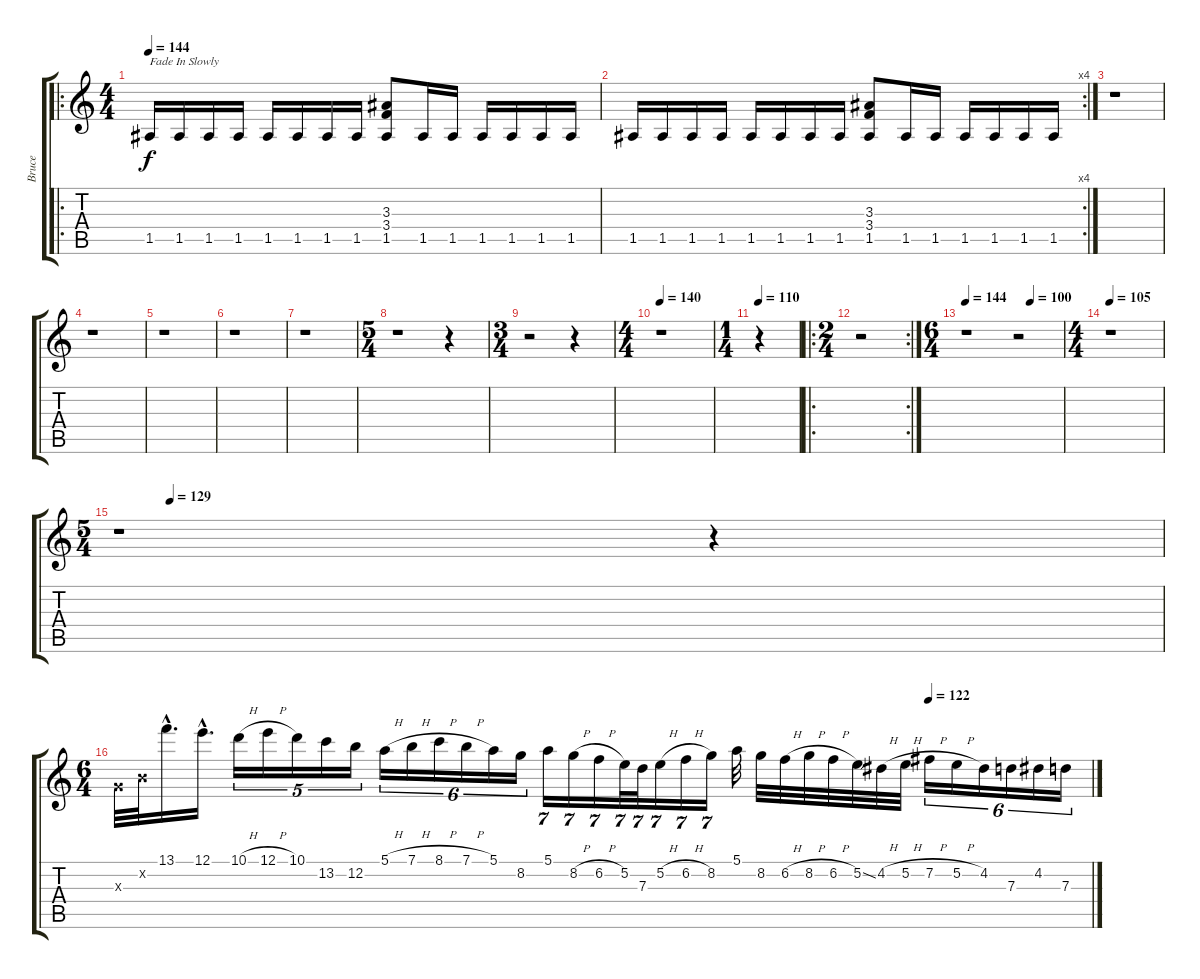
\track ("Bruce" "Bruce") {instrument distortionguitar}
\staff {score tabs}
\tuning (E4 B3 G3 D3 A2 E2) {hide}
\ro
\ts (4 4)
\tempo 144
\clef g2
\ks c
1.5.16{txt "Fade In Slowly" dy f instrument distortionguitar} 1.5.16 1.5.16 1.5.16 1.5.16 1.5.16 1.5.16 1.5.16 (3.3 3.4 1.5).8 1.5.16 1.5.16 1.5.16 1.5.16 1.5.16 1.5.16 |
\rc 4
1.5.16 1.5.16 1.5.16 1.5.16 1.5.16 1.5.16 1.5.16 1.5.16 (3.3 3.4 1.5).8 1.5.16 1.5.16 1.5.16 1.5.16 1.5.16 1.5.16 |
r.1 |
r.1 |
r.1 |
r.1 |
r.1 |
\ts (5 4)
r.1 r.4 |
\ts (3 4)
r.2 r.4 |
\ts (4 4)
\tempo 140
r.1 |
\ts (1 4)
\tempo 110
r.4 |
\ro
\rc 2
\ts (2 4)
r.2 |
\ts (6 4)
\tempo 144
\tempo (100 0.6666666666666666)
r.1 r.2 |
\ts (4 4)
\tempo 105
r.1 |
\ts (5 4)
\tempo (129 0.05)
r.1 r.4 |
\ts (6 4)
\tempo (122 0.8329861111111111)
0.3{x}.32 0.2{x}.32 13.1{hac}.16{d} 12.1{hac}.16{d} 10.1{h}.16{tu (5 4)} 12.1{h}.16{tu (5 4)} 10.1.16{tu (5 4)} 13.2.16{tu (5 4)} 12.2.16{tu (5 4)} 5.1{h}.16{tu (6 4)} 7.1{h}.16{tu (6 4)} 8.1{h}.16{tu (6 4)} 7.1{h}.16{tu (6 4)} 5.1.16{tu (6 4)} 8.2.16{tu (6 4)} 5.1.16{tu (7 4)} 8.2{h}.16{tu (7 4)} 6.2{h}.16{tu (7 4)} 5.2.32{tu (7 4)} 7.3.32{tu (7 4)} 5.2{h}.16{tu (7 4)} 6.2{h}.16{tu (7 4)} 8.2.16{tu (7 4)} 5.1.32 8.2.32 6.2{h}.32 8.2{h}.32 6.2{h}.32 5.2{ss}.32 4.2{h}.32 5.2{h}.32 7.2{h}.16{tu (6 4)} 5.2{h}.16{tu (6 4)} 4.2.16{tu (6 4)} 7.3.16{tu (6 4)} 4.2.16{tu (6 4)} 7.3.16{tu (6 4)}
